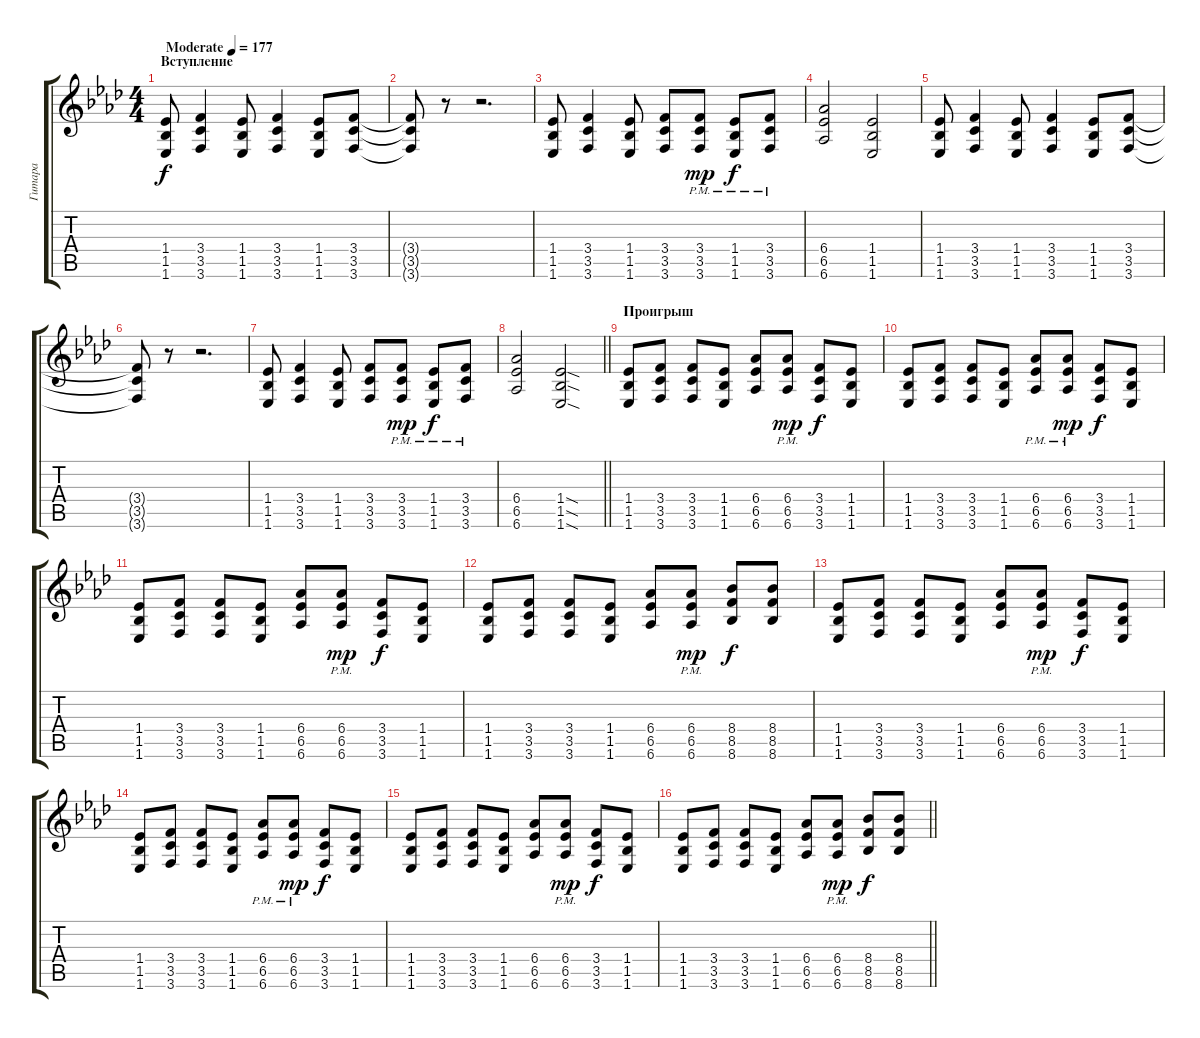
\track ("Гитара" "Гитара") {instrument distortionguitar}
\staff {score tabs}
\tuning (E4 B3 G3 D3 A2 D2) {hide}
\ts (4 4)
\section ("" "Вступление")
\tempo (177 "Moderate")
\clef g2
\ks fminor
(1.4 1.5 1.6).8{dy f instrument distortionguitar} (3.4 3.5 3.6).4 (1.4 1.5 1.6).8 (3.4 3.5 3.6).4 (1.4 1.5 1.6).8 (3.4 3.5 3.6).8 |
(3.4{t} 3.5{t} 3.6{t}).8 r.8 r.2{d} |
(1.4 1.5 1.6).8 (3.4 3.5 3.6).4 (1.4 1.5 1.6).8 (3.4 3.5 3.6).8 (3.4{pm} 3.5{pm} 3.6{pm}).8{dy mp} (1.4{pm} 1.5{pm} 1.6{pm}).8{dy f} (3.4{pm} 3.5{pm} 3.6{pm}).8 |
(6.4 6.5 6.6).2 (1.4 1.5 1.6).2 |
(1.4 1.5 1.6).8 (3.4 3.5 3.6).4 (1.4 1.5 1.6).8 (3.4 3.5 3.6).4 (1.4 1.5 1.6).8 (3.4 3.5 3.6).8 |
(3.4{t} 3.5{t} 3.6{t}).8 r.8 r.2{d} |
(1.4 1.5 1.6).8 (3.4 3.5 3.6).4 (1.4 1.5 1.6).8 (3.4 3.5 3.6).8 (3.4{pm} 3.5{pm} 3.6{pm}).8{dy mp} (1.4{pm} 1.5{pm} 1.6{pm}).8{dy f} (3.4{pm} 3.5{pm} 3.6{pm}).8 |
\barLineRight lightlight
(6.4 6.5 6.6).2 (1.4{sod} 1.5{sod} 1.6{sod}).2 |
\section ("" "Проигрыш")
(1.4 1.5 1.6).8 (3.4 3.5 3.6).8 (3.4 3.5 3.6).8 (1.4 1.5 1.6).8 (6.4 6.5 6.6).8 (6.4{pm} 6.5{pm} 6.6{pm}).8{dy mp} (3.4 3.5 3.6).8{dy f} (1.4 1.5 1.6).8 |
(1.4 1.5 1.6).8 (3.4 3.5 3.6).8 (3.4 3.5 3.6).8 (1.4 1.5 1.6).8 (6.4 6.5 6.6{pm}).8 (6.4{pm} 6.5{pm} 6.6{pm}).8{dy mp} (3.4 3.5 3.6).8{dy f} (1.4 1.5 1.6).8 |
(1.4 1.5 1.6).8 (3.4 3.5 3.6).8 (3.4 3.5 3.6).8 (1.4 1.5 1.6).8 (6.4 6.5 6.6).8 (6.4{pm} 6.5{pm} 6.6{pm}).8{dy mp} (3.4 3.5 3.6).8{dy f} (1.4 1.5 1.6).8 |
(1.4 1.5 1.6).8 (3.4 3.5 3.6).8 (3.4 3.5 3.6).8 (1.4 1.5 1.6).8 (6.4 6.5 6.6).8 (6.4{pm} 6.5{pm} 6.6{pm}).8{dy mp} (8.4 8.5 8.6).8{dy f} (8.4 8.5 8.6).8 |
(1.4 1.5 1.6).8 (3.4 3.5 3.6).8 (3.4 3.5 3.6).8 (1.4 1.5 1.6).8 (6.4 6.5 6.6).8 (6.4{pm} 6.5{pm} 6.6{pm}).8{dy mp} (3.4 3.5 3.6).8{dy f} (1.4 1.5 1.6).8 |
(1.4 1.5 1.6).8 (3.4 3.5 3.6).8 (3.4 3.5 3.6).8 (1.4 1.5 1.6).8 (6.4 6.5 6.6{pm}).8 (6.4{pm} 6.5{pm} 6.6{pm}).8{dy mp} (3.4 3.5 3.6).8{dy f} (1.4 1.5 1.6).8 |
(1.4 1.5 1.6).8 (3.4 3.5 3.6).8 (3.4 3.5 3.6).8 (1.4 1.5 1.6).8 (6.4 6.5 6.6).8 (6.4{pm} 6.5{pm} 6.6{pm}).8{dy mp} (3.4 3.5 3.6).8{dy f} (1.4 1.5 1.6).8 |
\barLineRight lightlight
(1.4 1.5 1.6).8 (3.4 3.5 3.6).8 (3.4 3.5 3.6).8 (1.4 1.5 1.6).8 (6.4 6.5 6.6).8 (6.4{pm} 6.5{pm} 6.6{pm}).8{dy mp} (8.4 8.5 8.6).8{dy f} (8.4 8.5 8.6).8
